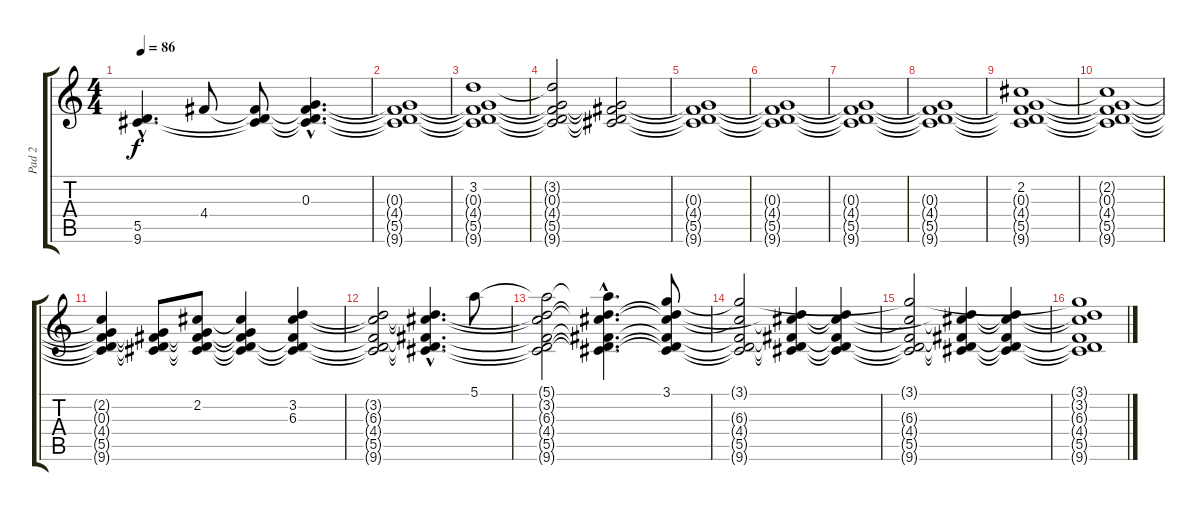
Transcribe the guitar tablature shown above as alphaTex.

\track ("Pad 2" "Pad 2") {instrument stringensemble2}
\staff {score tabs}
\tuning (E5 B4 G4 D4 A3 E3) {hide}
\ts (4 4)
\tempo 86
\clef g2
\ks c
(5.5{hac} 9.6{hac}).4{d dy f} 4.4.8 (4.4{t} 5.5{t} 9.6{t}).8 (0.3{hac} 4.4{hac t} 5.5{hac t} 9.6{hac t}).4{d} |
(0.3{t} 4.4{t} 5.5{t} 9.6{t}).1 |
(3.2 0.3{t} 4.4{t} 5.5{t} 9.6{t}).1 |
(3.2{t} 0.3{t} 4.4{t} 5.5{t} 9.6{t}).2 (0.3{t} 4.4{t} 5.5{t} 9.6{t}).2 |
(0.3{t} 4.4{t} 5.5{t} 9.6{t}).1 |
(0.3{t} 4.4{t} 5.5{t} 9.6{t}).1 |
(0.3{t} 4.4{t} 5.5{t} 9.6{t}).1 |
(0.3{t} 4.4{t} 5.5{t} 9.6{t}).1 |
(2.2 0.3{t} 4.4{t} 5.5{t} 9.6{t}).1 |
(2.2{t} 0.3{t} 4.4{t} 5.5{t} 9.6{t}).1 |
(2.2{t} 0.3{t} 4.4{t} 5.5{t} 9.6{t}).4 (0.3{t} 4.4{t} 5.5{t} 9.6{t}).8 (2.2 0.3{t} 4.4{t} 5.5{t} 9.6{t}).8 (2.2{t} 0.3{t} 4.4{t} 5.5{t} 9.6{t}).4 (3.2 6.3 4.4{t} 5.5{t} 9.6{t}).4 |
(3.2{t} 6.3{t} 4.4{t} 5.5{t} 9.6{t}).2 (3.2{hac t} 6.3{hac t} 4.4{hac t} 5.5{hac t} 9.6{hac t}).4{d} 5.1.8 |
(5.1{t} 3.2{t} 6.3{t} 4.4{t} 5.5{t} 9.6{t}).2 (5.1{hac t} 3.2{hac t} 6.3{hac t} 4.4{hac t} 5.5{hac t} 9.6{hac t}).4{d} (3.1 3.2{t} 6.3{t} 4.4{t} 5.5{t} 9.6{t}).8 |
(3.1{t} 6.3{t} 4.4{t} 5.5{t} 9.6{t}).2 (3.2{t} 6.3{t} 4.4{t} 5.5{t} 9.6{t}).4 (3.2{t} 6.3{t} 4.4{t} 5.5{t} 9.6{t}).4 |
(3.1{t} 6.3{t} 4.4{t} 5.5{t} 9.6{t}).2 (3.2{t} 6.3{t} 4.4{t} 5.5{t} 9.6{t}).4 (3.2{t} 6.3{t} 4.4{t} 5.5{t} 9.6{t}).4 |
(3.1{t} 3.2{t} 6.3{t} 4.4{t} 5.5{t} 9.6{t}).1
